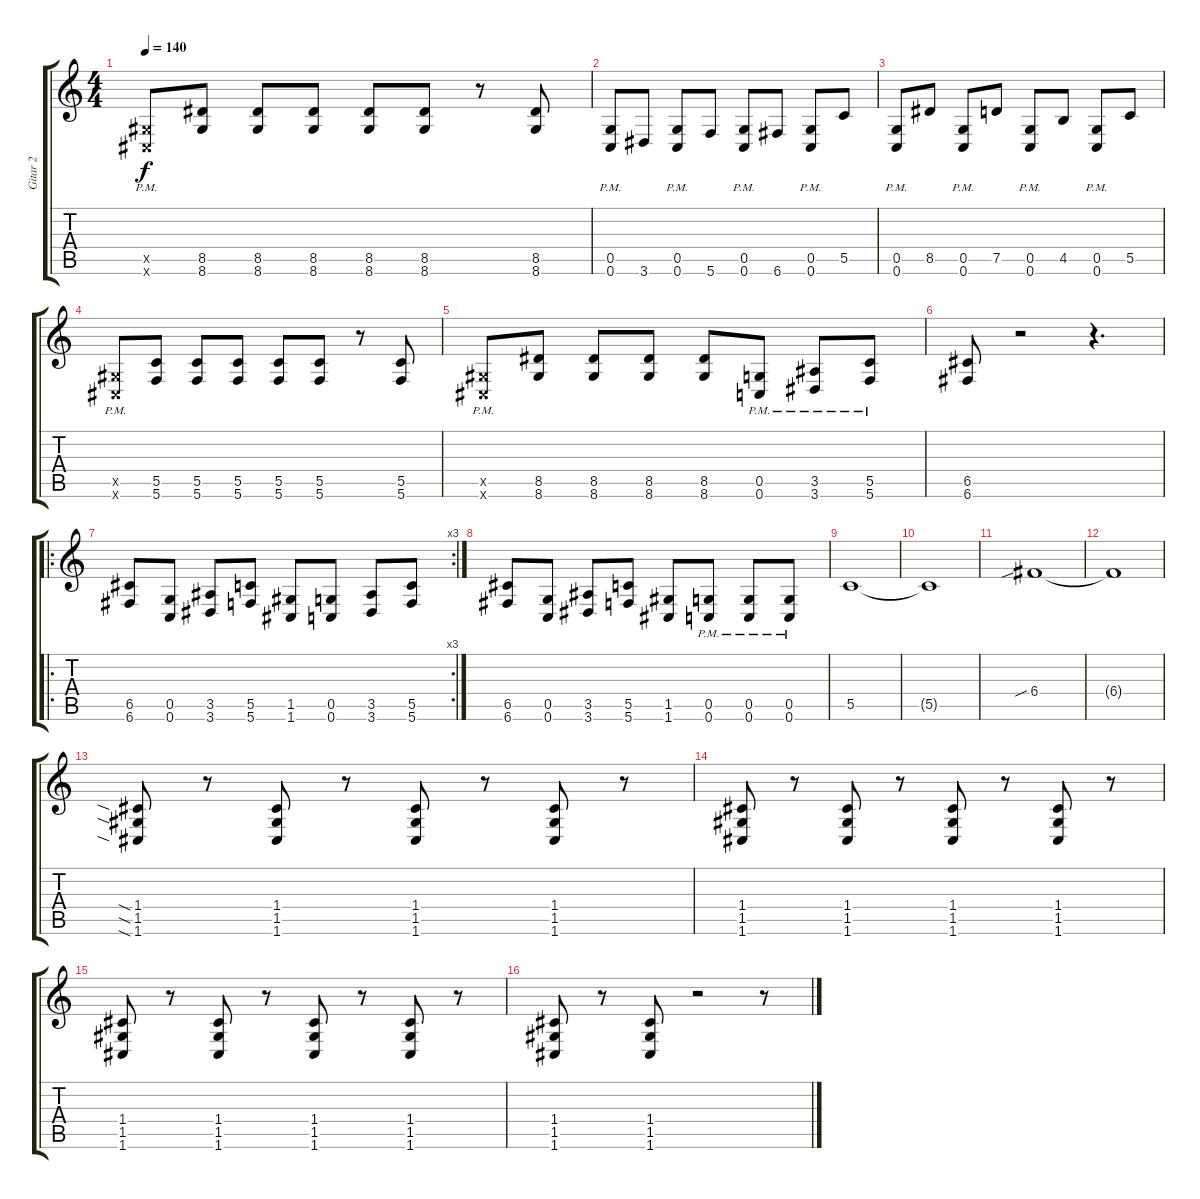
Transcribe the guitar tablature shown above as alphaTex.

\track ("Gitar 2" "Gitar 2") {instrument distortionguitar}
\staff {score tabs}
\tuning (D4 A3 F3 C3 G2 C2) {hide}
\ts (4 4)
\tempo 140
\clef g2
\ks c
(1.5{pm x} 1.6{pm x}).8{dy f} (8.5 8.6).8 (8.5 8.6).8 (8.5 8.6).8 (8.5 8.6).8 (8.5 8.6).8 r.8 (8.5 8.6).8 |
(0.5{pm} 0.6{pm}).8 3.6.8 (0.5{pm} 0.6{pm}).8 5.6.8 (0.5{pm} 0.6{pm}).8 6.6.8 (0.5{pm} 0.6{pm}).8 5.5.8 |
(0.5{pm} 0.6{pm}).8 8.5.8 (0.5{pm} 0.6{pm}).8 7.5.8 (0.5{pm} 0.6{pm}).8 4.5.8 (0.5{pm} 0.6{pm}).8 5.5.8 |
(1.5{pm x} 1.6{pm x}).8 (5.5 5.6).8 (5.5 5.6).8 (5.5 5.6).8 (5.5 5.6).8 (5.5 5.6).8 r.8 (5.5 5.6).8 |
(1.5{pm x} 1.6{pm x}).8 (8.5 8.6).8 (8.5 8.6).8 (8.5 8.6).8 (8.5 8.6).8 (0.5{pm} 0.6{pm}).8 (3.5{pm} 3.6{pm}).8 (5.5{pm} 5.6{pm}).8 |
(6.5 6.6).8 r.2 r.4{d} |
\ro
\rc 3
(6.5 6.6).8 (0.5 0.6).8 (3.5 3.6).8 (5.5 5.6).8 (1.5 1.6).8 (0.5 0.6).8 (3.5 3.6).8 (5.5 5.6).8 |
(6.5 6.6).8 (0.5 0.6).8 (3.5 3.6).8 (5.5 5.6).8 (1.5 1.6).8 (0.5{pm} 0.6{pm}).8 (0.5{pm} 0.6{pm}).8 (0.5{pm} 0.6{pm}).8 |
5.5.1 |
5.5{t}.1 |
6.4{sib}.1 |
6.4{t}.1 |
(1.4{sia} 1.5{sia} 1.6{sia}).8 r.8 (1.4 1.5 1.6).8 r.8 (1.4 1.5 1.6).8 r.8 (1.4 1.5 1.6).8 r.8 |
(1.4 1.5 1.6).8 r.8 (1.4 1.5 1.6).8 r.8 (1.4 1.5 1.6).8 r.8 (1.4 1.5 1.6).8 r.8 |
(1.4 1.5 1.6).8 r.8 (1.4 1.5 1.6).8 r.8 (1.4 1.5 1.6).8 r.8 (1.4 1.5 1.6).8 r.8 |
(1.4 1.5 1.6).8 r.8 (1.4 1.5 1.6).8 r.2 r.8
